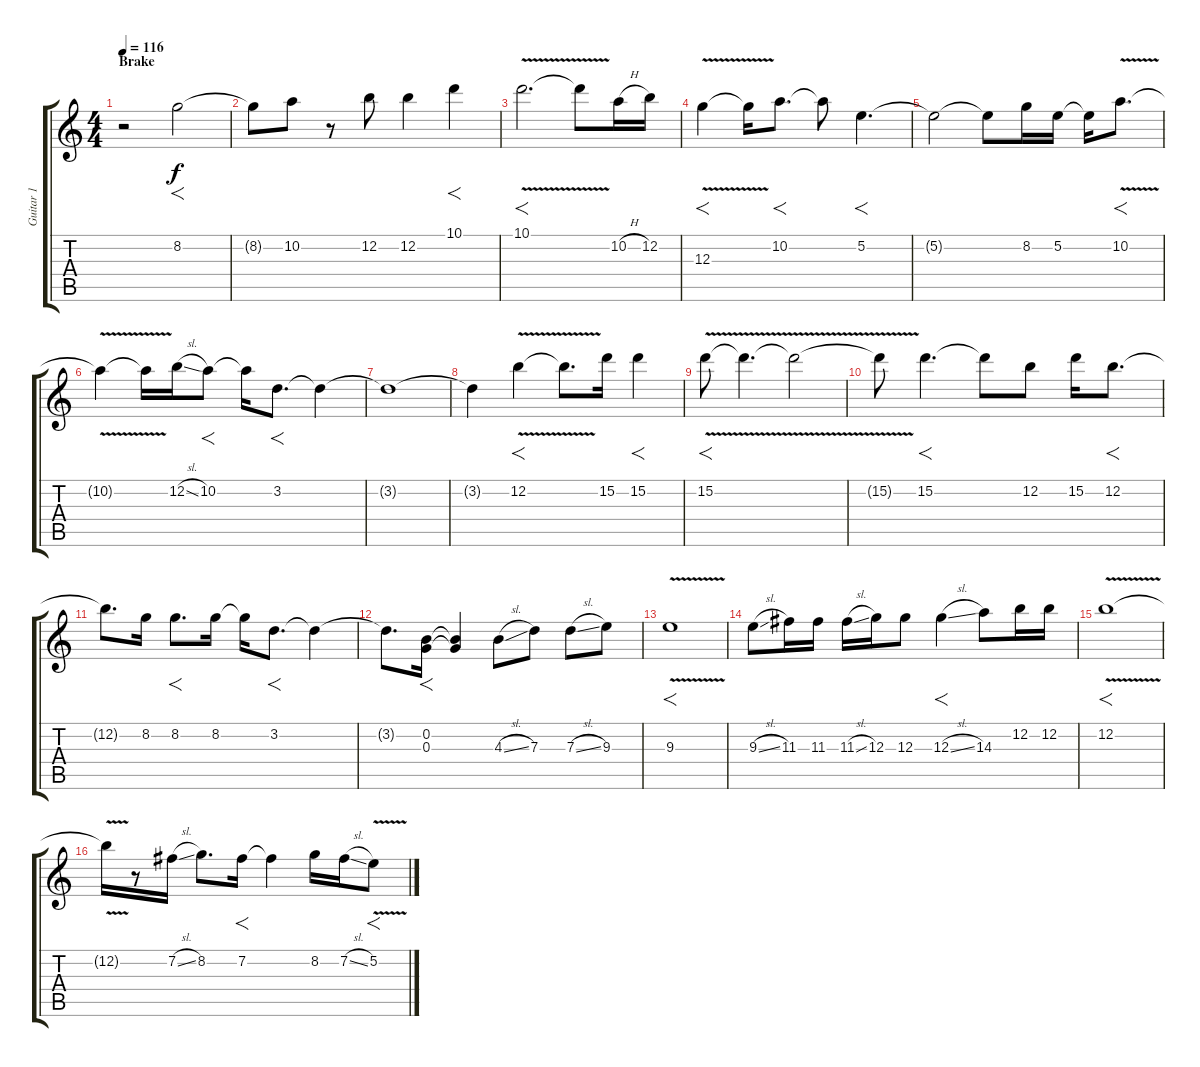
\track ("Guitar 1" "Guitar 1") {instrument electricguitarclean}
\staff {score tabs}
\tuning (E4 B3 G3 D3 A2 E2) {hide}
\ts (4 4)
\section ("" "Brake")
\tempo 116
\clef g2
\ks c
r.2{dy f} 8.2.2{f} |
8.2{t}.8 10.2.8 r.8 12.2.8 12.2.4 10.1.4{f} |
10.1{v}.2{f d} 10.1{v t}.8 10.2{h}.16 12.2.16 |
12.3{v}.4{f} 12.3{v t}.16 10.2.8{f d} 10.2{t}.8 5.2.4{f d} |
5.2{t}.2 5.2{t}.8 8.2.16 5.2.16 5.2{t}.16 10.2{v}.8{f d} |
10.2{v t}.4 10.2{v t}.16 12.2{sl}.16 10.2.8{f} 10.2{t}.16 3.2.8{f d} 3.2{t}.4 |
3.2{t}.1 |
3.2{t}.4 12.2{v}.4{f} 12.2{v t}.8{d} 15.2.16 15.2.4{f} |
15.2{v}.8{f} 15.2{v t}.4{d} 15.2{v t}.2 |
15.2{v t}.8 15.2.4{f d} 15.2{t}.8 12.2.8 15.2.16 12.2.8{f d} |
12.2{t}.8{d} 8.2.16 8.2.8{f d} 8.2.16 8.2{t}.16 3.2.8{f d} 3.2{t}.4 |
3.2{t}.8{d} (0.2 0.3).16{f} (0.2{t} 0.3{t}).4 4.3{sl}.8 7.3.8 7.3{sl}.8 9.3.8 |
9.3{v}.1{f} |
9.3{sl}.8 11.3.16 11.3.16 11.3{sl}.16 12.3.16 12.3.8 12.3{sl}.4{f} 14.3.8 12.2.16 12.2.16 |
12.2{v}.1{f} |
12.2{v t}.16 r.8 7.2{sl}.16 8.2.8{d} 7.2.16{f} 7.2{t}.4 8.2.16 7.2{sl}.16 5.2{v}.8{f}
